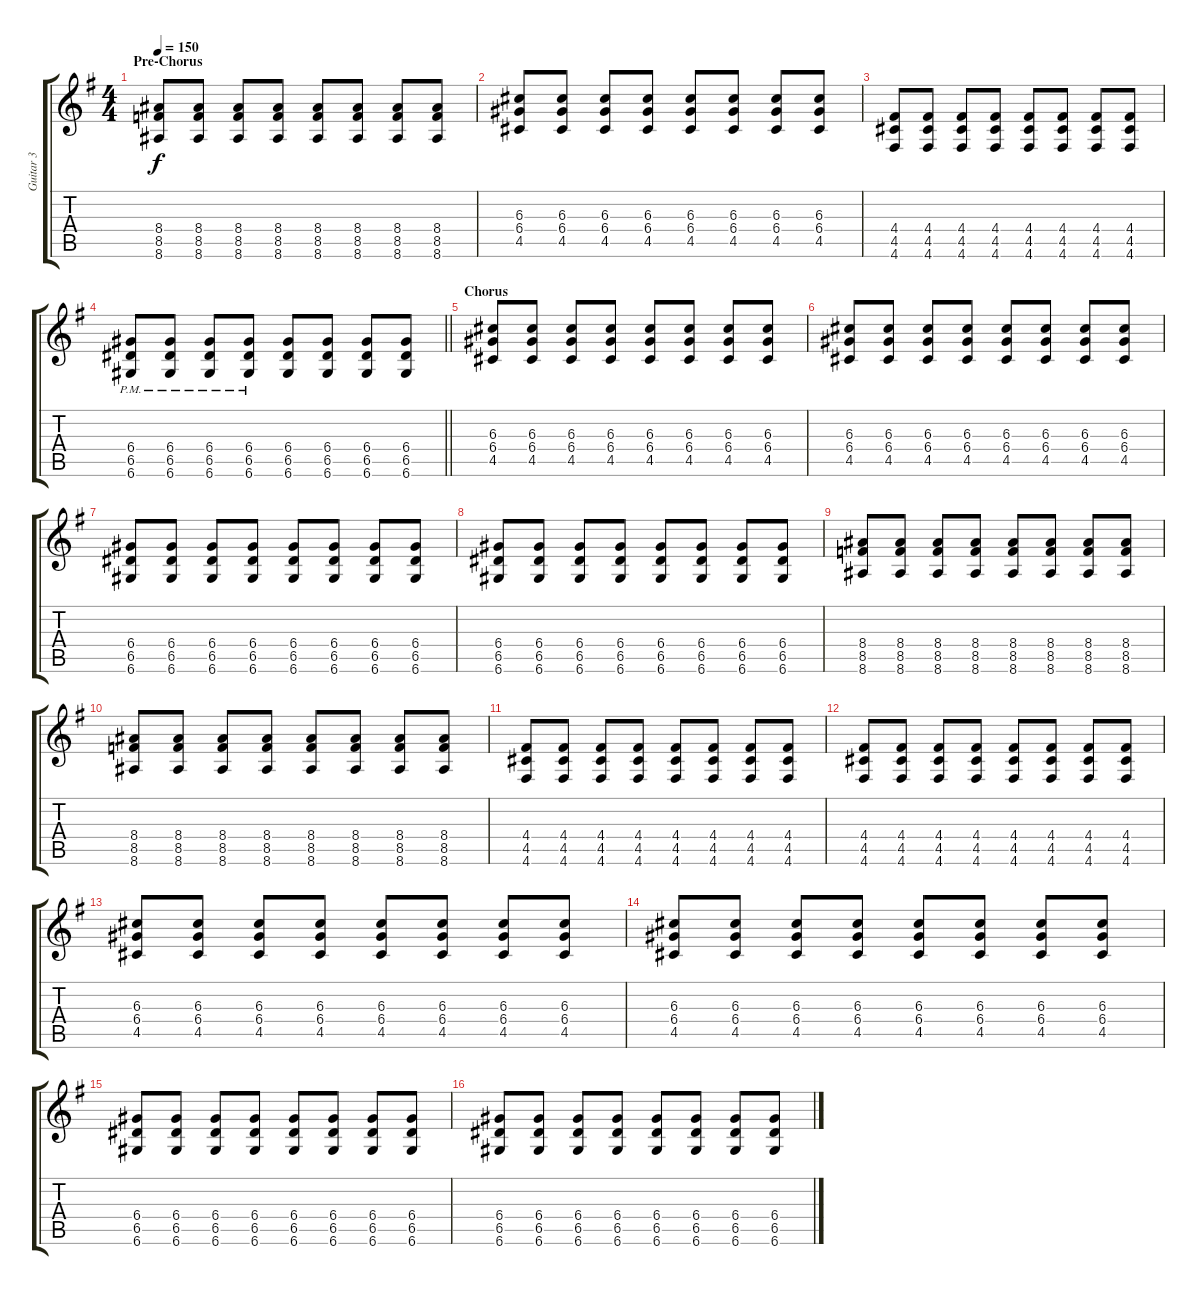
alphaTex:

\track ("Guitar 3" "Guitar 3") {instrument distortionguitar}
\staff {score tabs}
\tuning (E4 B3 G3 D3 A2 D2) {hide}
\ts (4 4)
\section ("" "Pre-Chorus")
\tempo 150
\clef g2
\ks eminor
(8.4 8.5 8.6).8{dy f} (8.4 8.5 8.6).8 (8.4 8.5 8.6).8 (8.4 8.5 8.6).8 (8.4 8.5 8.6).8 (8.4 8.5 8.6).8 (8.4 8.5 8.6).8 (8.4 8.5 8.6).8 |
(6.3 6.4 4.5).8 (6.3 6.4 4.5).8 (6.3 6.4 4.5).8 (6.3 6.4 4.5).8 (6.3 6.4 4.5).8 (6.3 6.4 4.5).8 (6.3 6.4 4.5).8 (6.3 6.4 4.5).8 |
(4.4 4.5 4.6).8 (4.4 4.5 4.6).8 (4.4 4.5 4.6).8 (4.4 4.5 4.6).8 (4.4 4.5 4.6).8 (4.4 4.5 4.6).8 (4.4 4.5 4.6).8 (4.4 4.5 4.6).8 |
\barLineRight lightlight
(6.4{pm} 6.5{pm} 6.6{pm}).8 (6.4{pm} 6.5{pm} 6.6{pm}).8 (6.4{pm} 6.5{pm} 6.6{pm}).8 (6.4{pm} 6.5{pm} 6.6{pm}).8 (6.4 6.5 6.6).8 (6.4 6.5 6.6).8 (6.4 6.5 6.6).8 (6.4 6.5 6.6).8 |
\section ("" "Chorus")
(6.3 6.4 4.5).8 (6.3 6.4 4.5).8 (6.3 6.4 4.5).8 (6.3 6.4 4.5).8 (6.3 6.4 4.5).8 (6.3 6.4 4.5).8 (6.3 6.4 4.5).8 (6.3 6.4 4.5).8 |
(6.3 6.4 4.5).8 (6.3 6.4 4.5).8 (6.3 6.4 4.5).8 (6.3 6.4 4.5).8 (6.3 6.4 4.5).8 (6.3 6.4 4.5).8 (6.3 6.4 4.5).8 (6.3 6.4 4.5).8 |
(6.4 6.5 6.6).8 (6.4 6.5 6.6).8 (6.4 6.5 6.6).8 (6.4 6.5 6.6).8 (6.4 6.5 6.6).8 (6.4 6.5 6.6).8 (6.4 6.5 6.6).8 (6.4 6.5 6.6).8 |
(6.4 6.5 6.6).8 (6.4 6.5 6.6).8 (6.4 6.5 6.6).8 (6.4 6.5 6.6).8 (6.4 6.5 6.6).8 (6.4 6.5 6.6).8 (6.4 6.5 6.6).8 (6.4 6.5 6.6).8 |
(8.4 8.5 8.6).8 (8.4 8.5 8.6).8 (8.4 8.5 8.6).8 (8.4 8.5 8.6).8 (8.4 8.5 8.6).8 (8.4 8.5 8.6).8 (8.4 8.5 8.6).8 (8.4 8.5 8.6).8 |
(8.4 8.5 8.6).8 (8.4 8.5 8.6).8 (8.4 8.5 8.6).8 (8.4 8.5 8.6).8 (8.4 8.5 8.6).8 (8.4 8.5 8.6).8 (8.4 8.5 8.6).8 (8.4 8.5 8.6).8 |
(4.4 4.5 4.6).8 (4.4 4.5 4.6).8 (4.4 4.5 4.6).8 (4.4 4.5 4.6).8 (4.4 4.5 4.6).8 (4.4 4.5 4.6).8 (4.4 4.5 4.6).8 (4.4 4.5 4.6).8 |
(4.4 4.5 4.6).8 (4.4 4.5 4.6).8 (4.4 4.5 4.6).8 (4.4 4.5 4.6).8 (4.4 4.5 4.6).8 (4.4 4.5 4.6).8 (4.4 4.5 4.6).8 (4.4 4.5 4.6).8 |
(6.3 6.4 4.5).8 (6.3 6.4 4.5).8 (6.3 6.4 4.5).8 (6.3 6.4 4.5).8 (6.3 6.4 4.5).8 (6.3 6.4 4.5).8 (6.3 6.4 4.5).8 (6.3 6.4 4.5).8 |
(6.3 6.4 4.5).8 (6.3 6.4 4.5).8 (6.3 6.4 4.5).8 (6.3 6.4 4.5).8 (6.3 6.4 4.5).8 (6.3 6.4 4.5).8 (6.3 6.4 4.5).8 (6.3 6.4 4.5).8 |
(6.4 6.5 6.6).8 (6.4 6.5 6.6).8 (6.4 6.5 6.6).8 (6.4 6.5 6.6).8 (6.4 6.5 6.6).8 (6.4 6.5 6.6).8 (6.4 6.5 6.6).8 (6.4 6.5 6.6).8 |
(6.4 6.5 6.6).8 (6.4 6.5 6.6).8 (6.4 6.5 6.6).8 (6.4 6.5 6.6).8 (6.4 6.5 6.6).8 (6.4 6.5 6.6).8 (6.4 6.5 6.6).8 (6.4 6.5 6.6).8
